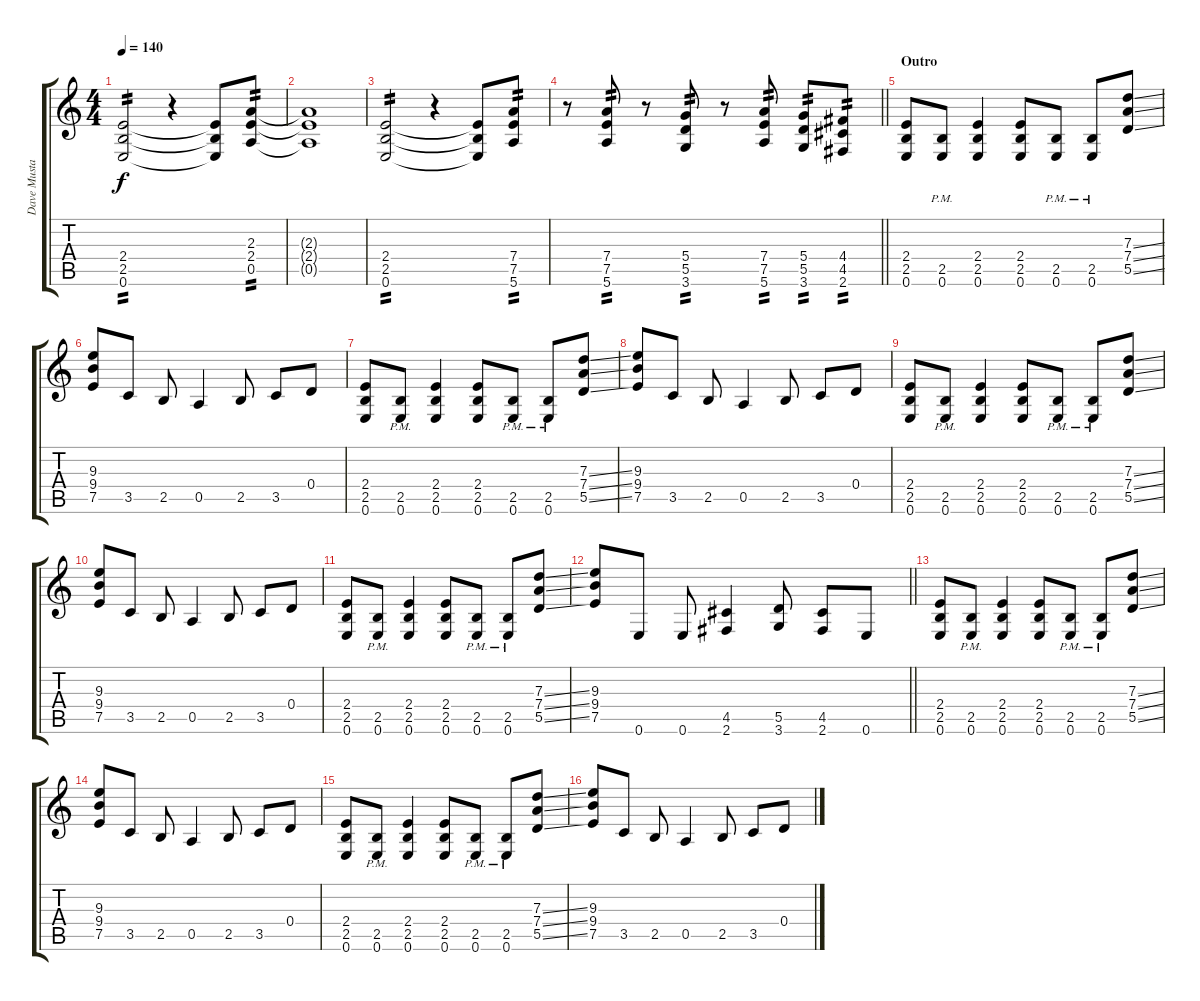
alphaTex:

\track ("Dave Mustaine" "Dave Musta") {instrument distortionguitar}
\staff {score tabs}
\tuning (E4 B3 G3 D3 A2 E2) {hide}
\ts (4 4)
\tempo 140
\clef g2
\ks c
(2.4 2.5 0.6).2{tp 2 dy f} r.4 (2.4{t} 2.5{t} 0.6{t}).8 (2.3 2.4 0.5).8{tp 2} |
(2.3{t} 2.4{t} 0.5{t}).1 |
(2.4 2.5 0.6).2{tp 2} r.4 (2.4{t} 2.5{t} 0.6{t}).8 (7.4 7.5 5.6).8{tp 2} |
\barLineRight lightlight
r.8 (7.4 7.5 5.6).8{tp 2} r.8 (5.4 5.5 3.6).8{tp 2} r.8 (7.4 7.5 5.6).8{tp 2} (5.4 5.5 3.6).8{tp 2} (4.4 4.5 2.6).8{tp 2} |
\section ("" "Outro")
(2.4 2.5 0.6).8 (2.5{pm} 0.6{pm}).8 (2.4 2.5 0.6).4 (2.4 2.5 0.6).8 (2.5{pm} 0.6{pm}).8 (2.5{pm} 0.6{pm}).8 (7.3{ss} 7.4{ss} 5.5{ss}).8 |
(9.3 9.4 7.5).8 3.5.8 2.5.8 0.5.4 2.5.8 3.5.8 0.4.8 |
(2.4 2.5 0.6).8 (2.5{pm} 0.6{pm}).8 (2.4 2.5 0.6).4 (2.4 2.5 0.6).8 (2.5{pm} 0.6{pm}).8 (2.5{pm} 0.6{pm}).8 (7.3{ss} 7.4{ss} 5.5{ss}).8 |
(9.3 9.4 7.5).8 3.5.8 2.5.8 0.5.4 2.5.8 3.5.8 0.4.8 |
(2.4 2.5 0.6).8 (2.5{pm} 0.6{pm}).8 (2.4 2.5 0.6).4 (2.4 2.5 0.6).8 (2.5{pm} 0.6{pm}).8 (2.5{pm} 0.6{pm}).8 (7.3{ss} 7.4{ss} 5.5{ss}).8 |
(9.3 9.4 7.5).8 3.5.8 2.5.8 0.5.4 2.5.8 3.5.8 0.4.8 |
(2.4 2.5 0.6).8 (2.5{pm} 0.6{pm}).8 (2.4 2.5 0.6).4 (2.4 2.5 0.6).8 (2.5{pm} 0.6{pm}).8 (2.5{pm} 0.6{pm}).8 (7.3{ss} 7.4{ss} 5.5{ss}).8 |
\barLineRight lightlight
(9.3 9.4 7.5).8 0.6.8 0.6.8 (4.5 2.6).4 (5.5 3.6).8 (4.5 2.6).8 0.6.8 |
(2.4 2.5 0.6).8 (2.5{pm} 0.6{pm}).8 (2.4 2.5 0.6).4 (2.4 2.5 0.6).8 (2.5{pm} 0.6{pm}).8 (2.5{pm} 0.6{pm}).8 (7.3{ss} 7.4{ss} 5.5{ss}).8 |
(9.3 9.4 7.5).8 3.5.8 2.5.8 0.5.4 2.5.8 3.5.8 0.4.8 |
(2.4 2.5 0.6).8 (2.5{pm} 0.6{pm}).8 (2.4 2.5 0.6).4 (2.4 2.5 0.6).8 (2.5{pm} 0.6{pm}).8 (2.5{pm} 0.6{pm}).8 (7.3{ss} 7.4{ss} 5.5{ss}).8 |
(9.3 9.4 7.5).8 3.5.8 2.5.8 0.5.4 2.5.8 3.5.8 0.4.8
